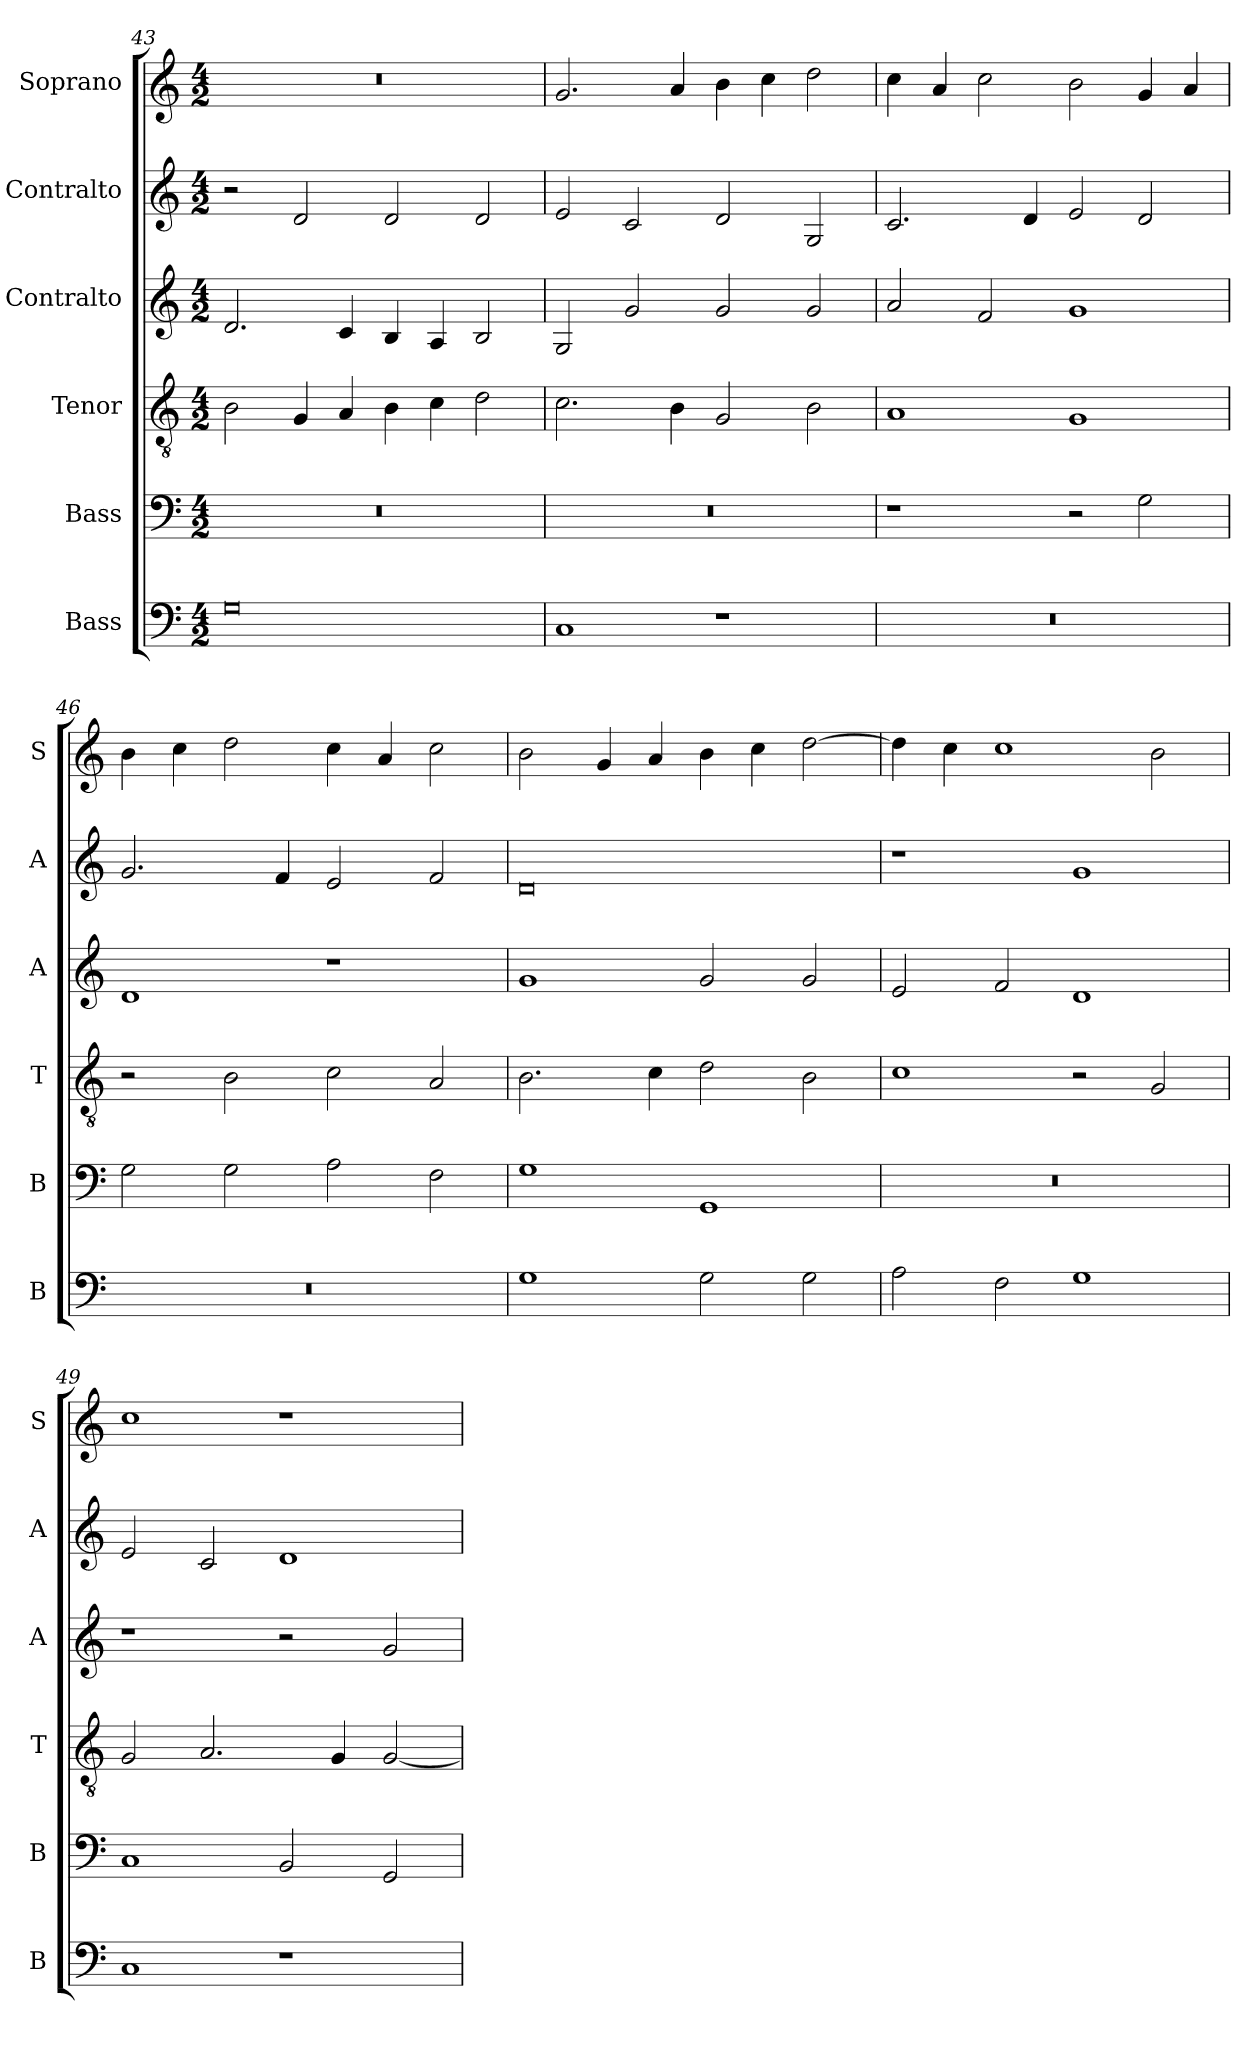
**kern	**kern	**kern	**kern	**kern	**kern
*part6	*part5	*part4	*part3	*part2	*part1
*staff6	*staff5	*staff4	*staff3	*staff2	*staff1
*I"Bass	*I"Bass	*I"Tenor	*I"Contralto	*I"Contralto	*I"Soprano
*I'B	*I'B	*I'T	*I'A	*I'A	*I'S
*clefF4	*clefF4	*clefGv2	*clefG2	*clefG2	*clefG2
*k[]	*k[]	*k[]	*k[]	*k[]	*k[]
*G:mix	*G:mix	*G:mix	*G:mix	*G:mix	*G:mix
*M4/2	*M4/2	*M4/2	*M4/2	*M4/2	*M4/2
=43	=43	=43	=43	=43	=43
0G	0r	2B	2.d	2r	0r
.	.	4G	.	2d	.
.	.	4A	4c	.	.
.	.	4B	4B	2d	.
.	.	4c	4A	.	.
.	.	2d	2B	2d	.
=44	=44	=44	=44	=44	=44
1C	0r	2.c	2G	2e	2.g
.	.	.	2g	2c	.
.	.	4B	.	.	4a
1r	.	2G	2g	2d	4b
.	.	.	.	.	4cc
.	.	2B	2g	2G	2dd
=45	=45	=45	=45	=45	=45
0r	1r	1A	2a	2.c	4cc
.	.	.	.	.	4a
.	.	.	2f	.	2cc
.	.	.	.	4d	.
.	2r	1G	1g	2e	2b
.	2G	.	.	2d	4g
.	.	.	.	.	4a
=46	=46	=46	=46	=46	=46
0r	2G	2r	1d	2.g	4b
.	.	.	.	.	4cc
.	2G	2B	.	.	2dd
.	.	.	.	4f	.
.	2A	2c	1r	2e	4cc
.	.	.	.	.	4a
.	2F	2A	.	2f	2cc
=47	=47	=47	=47	=47	=47
1G	1G	2.B	1g	0d	2b
.	.	.	.	.	4g
.	.	4c	.	.	4a
2G	1GG	2d	2g	.	4b
.	.	.	.	.	4cc
2G	.	2B	2g	.	[2dd
=48	=48	=48	=48	=48	=48
2A	0r	1c	2e	1r	4dd]
.	.	.	.	.	4cc
2F	.	.	2f	.	1cc
1G	.	2r	1d	1g	.
.	.	2G	.	.	2b
=49	=49	=49	=49	=49	=49
1C	1C	2G	1r	2e	1cc
.	.	2.A	.	2c	.
1r	2BB	.	2r	1d	1r
.	.	4G	.	.	.
.	2GG	[2G	2g	.	.
=	=	=	=	=	=
*-	*-	*-	*-	*-	*-
